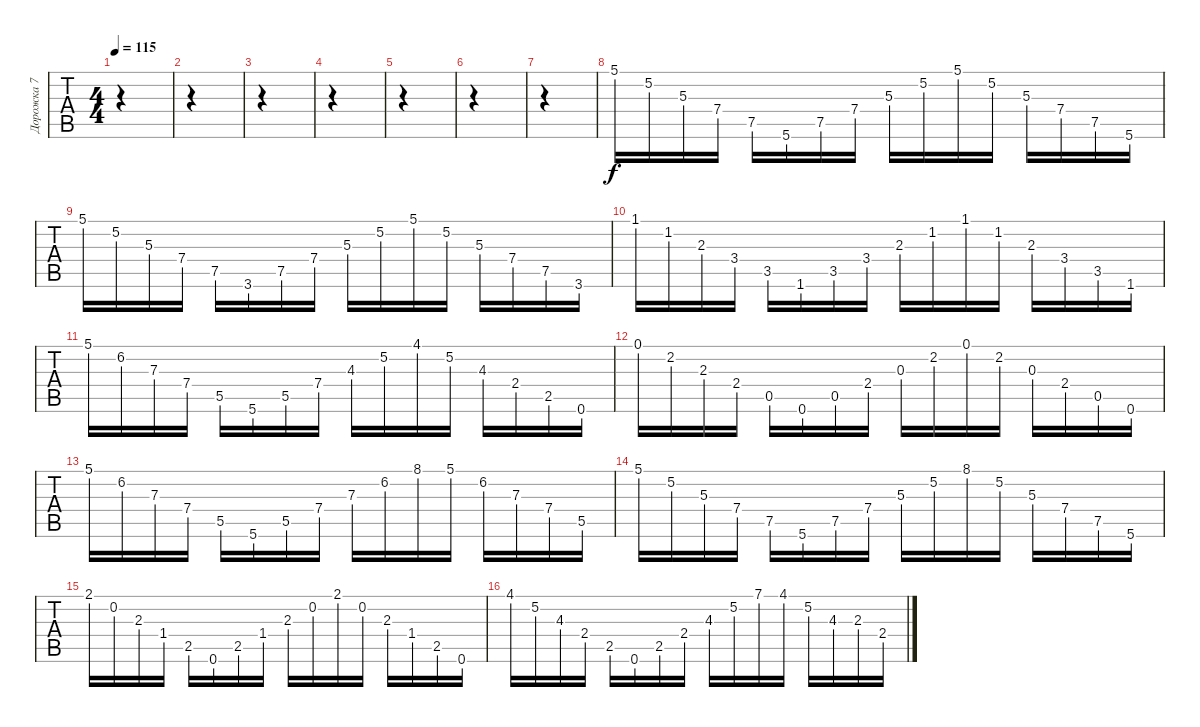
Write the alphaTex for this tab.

\track ("Дорожка 7" "Дорожка 7") {instrument acousticguitarsteel}
\staff {tabs}
\tuning (E4 B3 G3 D3 A2 E2) {hide}
\ts (4 4)
\tempo 115
\clef g2
\ks c
|
|
|
|
|
|
|
5.1.16{instrument acousticgrandpiano} 5.2.16 5.3.16 7.4.16 7.5.16 5.6.16 7.5.16 7.4.16 5.3.16 5.2.16 5.1.16 5.2.16 5.3.16 7.4.16 7.5.16 5.6.16 |
5.1.16 5.2.16 5.3.16 7.4.16 7.5.16 3.6.16 7.5.16 7.4.16 5.3.16 5.2.16 5.1.16 5.2.16 5.3.16 7.4.16 7.5.16 3.6.16 |
1.1.16 1.2.16 2.3.16 3.4.16 3.5.16 1.6.16 3.5.16 3.4.16 2.3.16 1.2.16 1.1.16 1.2.16 2.3.16 3.4.16 3.5.16 1.6.16 |
5.1.16 6.2.16 7.3.16 7.4.16 5.5.16 5.6.16 5.5.16 7.4.16 4.3.16 5.2.16 4.1.16 5.2.16 4.3.16 2.4.16 2.5.16 0.6.16 |
0.1.16 2.2.16 2.3.16 2.4.16 0.5.16 0.6.16 0.5.16 2.4.16 0.3.16 2.2.16 0.1.16 2.2.16 0.3.16 2.4.16 0.5.16 0.6.16 |
5.1.16 6.2.16 7.3.16 7.4.16 5.5.16 5.6.16 5.5.16 7.4.16 7.3.16 6.2.16 8.1.16 5.1.16 6.2.16 7.3.16 7.4.16 5.5.16 |
5.1.16{instrument acousticgrandpiano} 5.2.16 5.3.16 7.4.16 7.5.16 5.6.16 7.5.16 7.4.16 5.3.16 5.2.16 8.1.16 5.2.16 5.3.16 7.4.16 7.5.16 5.6.16 |
2.1.16 0.2.16 2.3.16 1.4.16 2.5.16 0.6.16 2.5.16 1.4.16 2.3.16 0.2.16 2.1.16 0.2.16 2.3.16 1.4.16 2.5.16 0.6.16 |
4.1.16 5.2.16 4.3.16 2.4.16 2.5.16 0.6.16 2.5.16 2.4.16 4.3.16 5.2.16 7.1.16 4.1.16 5.2.16 4.3.16 2.3.16 2.4.16
